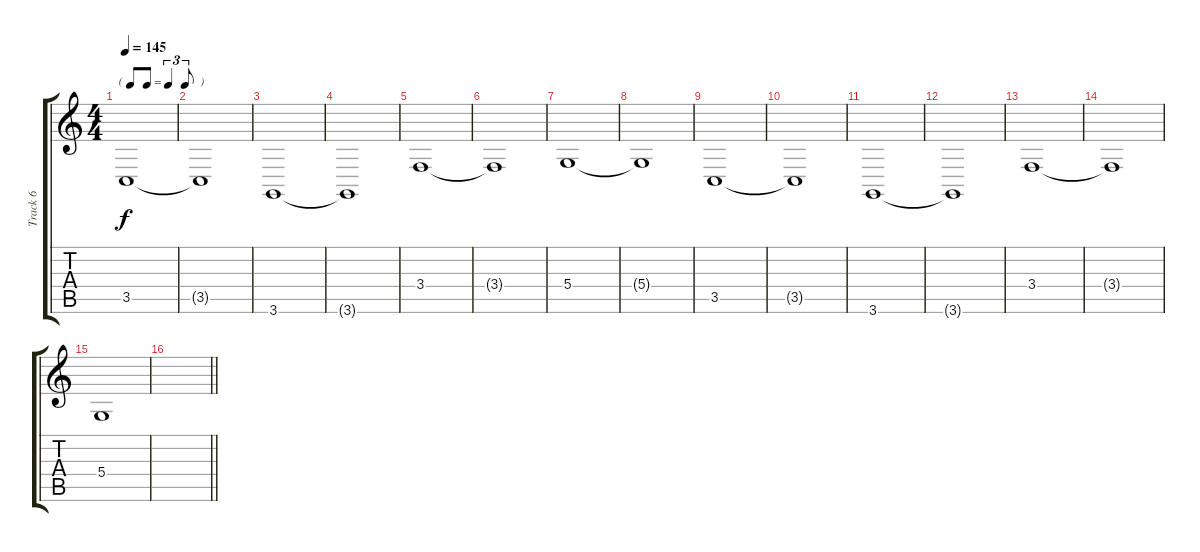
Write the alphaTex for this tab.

\track ("Track 6" "Track 6") {instrument stringensemble1}
\staff {score tabs}
\tuning (E4 B3 G3 D3 A2 E2) {hide}
\ts (4 4)
\tf triplet8th
\tempo 145
\clef g2
\ks c
3.5.1{dy f volume 7} |
3.5{t}.1 |
3.6.1 |
3.6{t}.1 |
3.4.1 |
3.4{t}.1 |
5.4.1 |
5.4{t}.1 |
3.5.1 |
3.5{t}.1 |
3.6.1 |
3.6{t}.1 |
3.4.1 |
3.4{t}.1 |
5.4.1 |
\barLineRight lightlight
